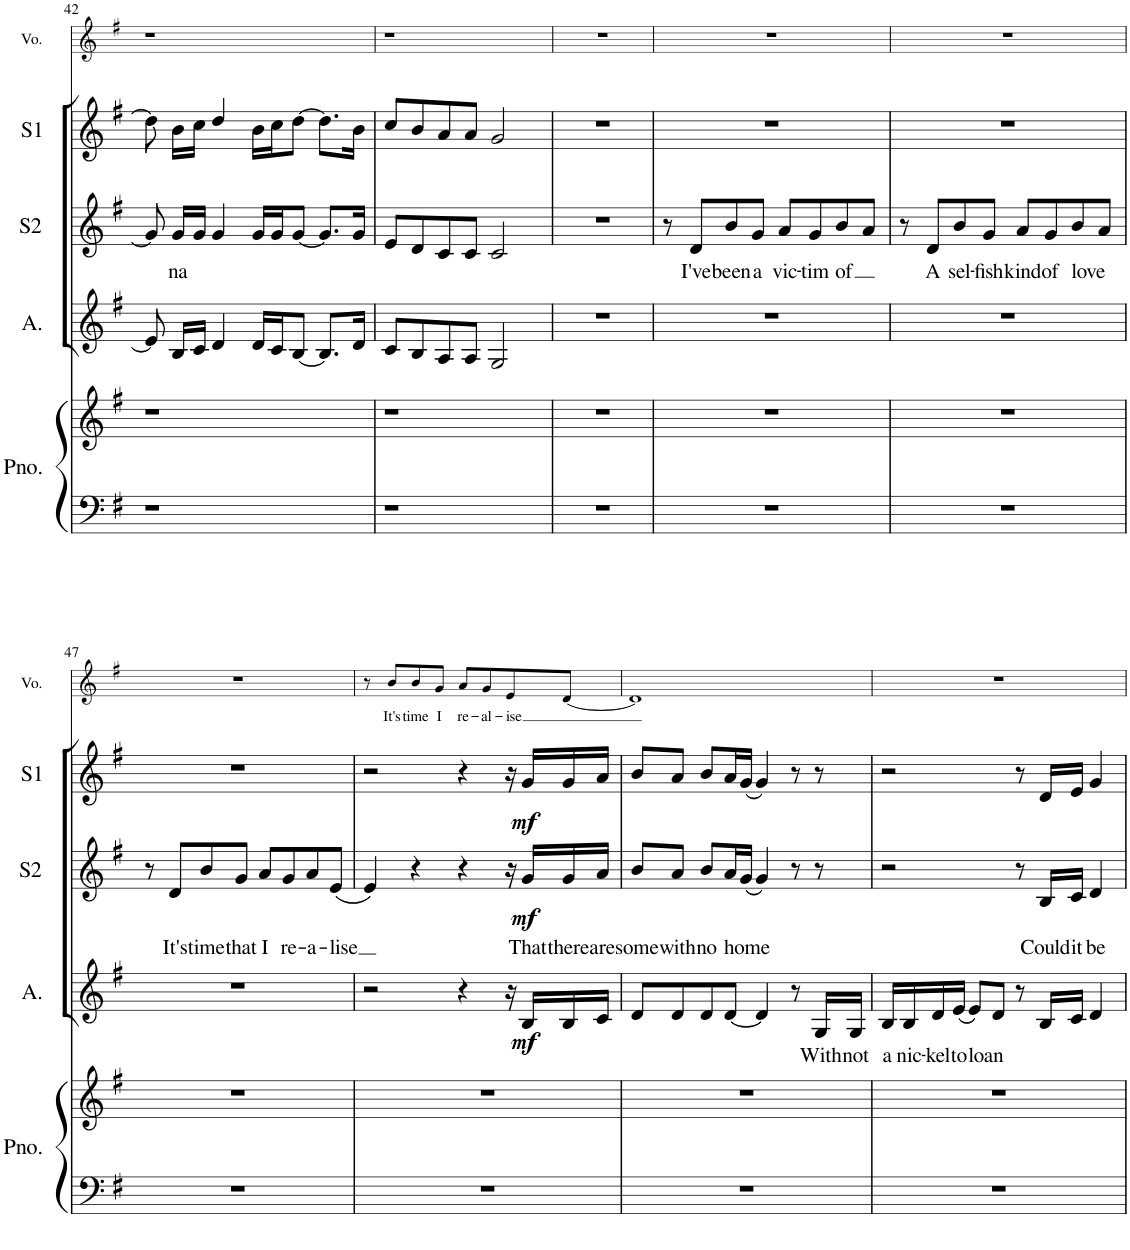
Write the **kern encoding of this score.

**kern	**kern	**kern	**text	**dynam	**kern	**text	**dynam	**kern	**dynam	**kern	**text
*part5	*part5	*part4	*part4	*part4	*part3	*part3	*part3	*part2	*part2	*part1	*part1
*staff6	*staff5	*staff4	*staff4	*staff4	*staff3	*staff3	*staff3	*staff2	*staff2	*staff1	*staff1
*I"Piano	*	*I"Alto	*	*	*I"Soprano 2	*	*	*I"Soprano 1	*	*I"Voice	*
*I'Pno.	*	*I'A.	*	*	*I'S2	*	*	*I'S1	*	*I'Vo.	*
!!LO:PB:g=z
*clefF4	*clefG2	*clefG2	*	*	*clefG2	*	*	*clefG2	*	*clefG2	*
*	*	*Trd1c2	*	*	*	*	*	*	*	*	*
*k[f#]	*k[f#]	*k[f#]	*	*	*k[f#]	*	*	*k[f#]	*	*k[f#]	*
*G:	*G:	*G:	*	*	*G:	*	*	*G:	*	*G:	*
*M4/4	*M4/4	*M4/4	*	*	*M4/4	*	*	*M4/4	*	*M4/4	*
=42	=42	=42	=42	=42	=42	=42	=42	=42	=42	=42	=42
1r	1r	8e/]	.	.	8g/]	.	.	8dd\]	.	1r	.
!	!	!	!	!	!	!LO:LY:b	!	!	!	!	!
.	.	16B/LL	.	.	16g/LL	na	.	16b\LL	.	.	.
.	.	16c/JJ	.	.	16g/JJ	.	.	16cc\JJ	.	.	.
.	.	4d/	.	.	4g/	.	.	4dd/	.	.	.
.	.	16d/LL	.	.	16g/LL	.	.	16b\LL	.	.	.
.	.	16c/J	.	.	16g/J	.	.	16cc\J	.	.	.
.	.	[8B/J	.	.	[8g/J	.	.	[8dd\J	.	.	.
.	.	8.B/L]	.	.	8.g/L]	.	.	8.dd\L]	.	.	.
.	.	16d/Jk	.	.	16g/Jk	.	.	16b\Jk	.	.	.
=43	=43	=43	=43	=43	=43	=43	=43	=43	=43	=43	=43
1r	1r	8c/L	.	.	8e/L	.	.	8cc/L	.	1r	.
.	.	8B/	.	.	8d/	.	.	8b/	.	.	.
.	.	8A/	.	.	8c/	.	.	8a/	.	.	.
.	.	8A/J	.	.	8c/J	.	.	8a/J	.	.	.
.	.	2G/	.	.	2c/	.	.	2g/	.	.	.
=44	=44	=44	=44	=44	=44	=44	=44	=44	=44	=44	=44
1r	1r	1r	.	.	1r	.	.	1r	.	1r	.
=45	=45	=45	=45	=45	=45	=45	=45	=45	=45	=45	=45
1r	1r	1r	.	.	8r	.	.	1r	.	1r	.
!	!	!	!	!	!	!LO:LY:b	!	!	!	!	!
.	.	.	.	.	8d/L	I've	.	.	.	.	.
!	!	!	!	!	!	!LO:LY:b	!	!	!	!	!
.	.	.	.	.	8b/	been	.	.	.	.	.
!	!	!	!	!	!	!LO:LY:b	!	!	!	!	!
.	.	.	.	.	8g/J	a	.	.	.	.	.
!	!	!	!	!	!	!LO:LY:b	!	!	!	!	!
.	.	.	.	.	8a/L	vic-	.	.	.	.	.
!	!	!	!	!	!	!LO:LY:b	!	!	!	!	!
.	.	.	.	.	8g/	-tim	.	.	.	.	.
!	!	!	!	!	!	!LO:LY:b	!	!	!	!	!
.	.	.	.	.	8b/	of	.	.	.	.	.
.	.	.	.	.	8a/J	.	.	.	.	.	.
=46	=46	=46	=46	=46	=46	=46	=46	=46	=46	=46	=46
1r	1r	1r	.	.	8r	.	.	1r	.	1r	.
!	!	!	!	!	!	!LO:LY:b	!	!	!	!	!
.	.	.	.	.	8d/L	A	.	.	.	.	.
!	!	!	!	!	!	!LO:LY:b	!	!	!	!	!
.	.	.	.	.	8b/	sel-	.	.	.	.	.
!	!	!	!	!	!	!LO:LY:b	!	!	!	!	!
.	.	.	.	.	8g/J	-fish	.	.	.	.	.
!	!	!	!	!	!	!LO:LY:b	!	!	!	!	!
.	.	.	.	.	8a/L	kind	.	.	.	.	.
!	!	!	!	!	!	!LO:LY:b	!	!	!	!	!
.	.	.	.	.	8g/	of	.	.	.	.	.
!	!	!	!	!	!	!LO:LY:b	!	!	!	!	!
.	.	.	.	.	8b/	love	.	.	.	.	.
.	.	.	.	.	8a/J	.	.	.	.	.	.
!!LO:LB:g=z
=47	=47	=47	=47	=47	=47	=47	=47	=47	=47	=47	=47
1r	1r	1r	.	.	8r	.	.	1r	.	1r	.
!	!	!	!	!	!	!LO:LY:b	!	!	!	!	!
.	.	.	.	.	8d/L	It's	.	.	.	.	.
!	!	!	!	!	!	!LO:LY:b	!	!	!	!	!
.	.	.	.	.	8b/	time	.	.	.	.	.
!	!	!	!	!	!	!LO:LY:b	!	!	!	!	!
.	.	.	.	.	8g/J	that	.	.	.	.	.
!	!	!	!	!	!	!LO:LY:b	!	!	!	!	!
.	.	.	.	.	8a/L	I	.	.	.	.	.
!	!	!	!	!	!	!LO:LY:b	!	!	!	!	!
.	.	.	.	.	8g/	re-	.	.	.	.	.
!	!	!	!	!	!	!LO:LY:b	!	!	!	!	!
.	.	.	.	.	8a/	-a-	.	.	.	.	.
!	!	!	!	!	!	!LO:LY:b	!	!	!	!	!
.	.	.	.	.	(8e/J	-lise	.	.	.	.	.
=48	=48	=48	=48	=48	=48	=48	=48	=48	=48	=48	=48
1r	1r	2r	.	.	4e/)	.	.	2r	.	8r	.
!	!	!	!	!	!	!	!	!	!	!	!LO:LY:b
.	.	.	.	.	.	.	.	.	.	8b/L	It's
!	!	!	!	!	!	!	!	!	!	!	!LO:LY:b
.	.	.	.	.	4r	.	.	.	.	8b/	time
!	!	!	!	!	!	!	!	!	!	!	!LO:LY:b
.	.	.	.	.	.	.	.	.	.	8g/J	I
!	!	!	!	!	!	!	!	!	!	!	!LO:LY:b
.	.	4r	.	.	4r	.	.	4r	.	8a/L	re-
!	!	!	!	!	!	!	!	!	!	!	!LO:LY:b
.	.	.	.	.	.	.	.	.	.	8g/	-al-
!	!	!	!	!	!	!	!	!	!	!	!LO:LY:b
.	.	16r	.	.	16r	.	.	16r	.	8e/	-ise
!	!	!	!	!LO:DY:b	!	!LO:LY:b	!LO:DY:b	!	!LO:DY:b	!	!
.	.	16B/LL	.	mf	16g/LL	That	mf	16g/LL	mf	.	.
!	!	!	!	!	!	!LO:LY:b	!	!	!	!	!
.	.	16B/	.	.	16g/	there	.	16g/	.	[8d/J	.
!	!	!	!	!	!	!LO:LY:b	!	!	!	!	!
.	.	16c/JJ	.	.	16a/JJ	are	.	16a/JJ	.	.	.
=49	=49	=49	=49	=49	=49	=49	=49	=49	=49	=49	=49
!	!	!	!	!	!	!LO:LY:b	!	!	!	!	!
1r	1r	8d/L	.	.	8b/L	some	.	8b/L	.	1d]	.
!	!	!	!	!	!	!LO:LY:b	!	!	!	!	!
.	.	8d/	.	.	8a/J	with	.	8a/J	.	.	.
!	!	!	!	!	!	!LO:LY:b	!	!	!	!	!
.	.	8d/	.	.	8b/L	no	.	8b/L	.	.	.
!	!	!	!	!	!	!LO:LY:b	!	!	!	!	!
.	.	[8d/J	.	.	16a/L	home	.	16a/L	.	.	.
.	.	.	.	.	(16g/JJ	.	.	(16g/JJ	.	.	.
.	.	4d/]	.	.	4g/)	.	.	4g/)	.	.	.
.	.	8r	.	.	8r	.	.	8r	.	.	.
!	!	!	!LO:LY:b	!	!	!	!	!	!	!	!
.	.	16G/LL	With	.	8r	.	.	8r	.	.	.
!	!	!	!LO:LY:b	!	!	!	!	!	!	!	!
.	.	16G/JJ	not	.	.	.	.	.	.	.	.
=50	=50	=50	=50	=50	=50	=50	=50	=50	=50	=50	=50
!	!	!	!LO:LY:b	!	!	!	!	!	!	!	!
1r	1r	16B/LL	a	.	2r	.	.	2r	.	1r	.
!	!	!	!LO:LY:b	!	!	!	!	!	!	!	!
.	.	16B/	nic-	.	.	.	.	.	.	.	.
!	!	!	!LO:LY:b	!	!	!	!	!	!	!	!
.	.	16d/	-kel	.	.	.	.	.	.	.	.
!	!	!	!LO:LY:b	!	!	!	!	!	!	!	!
.	.	(16e/JJ	to	.	.	.	.	.	.	.	.
!	!	!	!LO:LY:b	!	!	!	!	!	!	!	!
.	.	8e/L)	loan	.	.	.	.	.	.	.	.
.	.	8d/J	.	.	.	.	.	.	.	.	.
.	.	8r	.	.	8r	.	.	8r	.	.	.
!	!	!	!	!	!	!LO:LY:b	!	!	!	!	!
.	.	16B/LL	.	.	16B/LL	Could	.	16d/LL	.	.	.
!	!	!	!	!	!	!LO:LY:b	!	!	!	!	!
.	.	16c/JJ	.	.	16c/JJ	it	.	16e/JJ	.	.	.
!	!	!	!	!	!	!LO:LY:b	!	!	!	!	!
.	.	4d/	.	.	4d/	be	.	4g/	.	.	.
=	=	=	=	=	=	=	=	=	=	=	=
*-	*-	*-	*-	*-	*-	*-	*-	*-	*-	*-	*-
